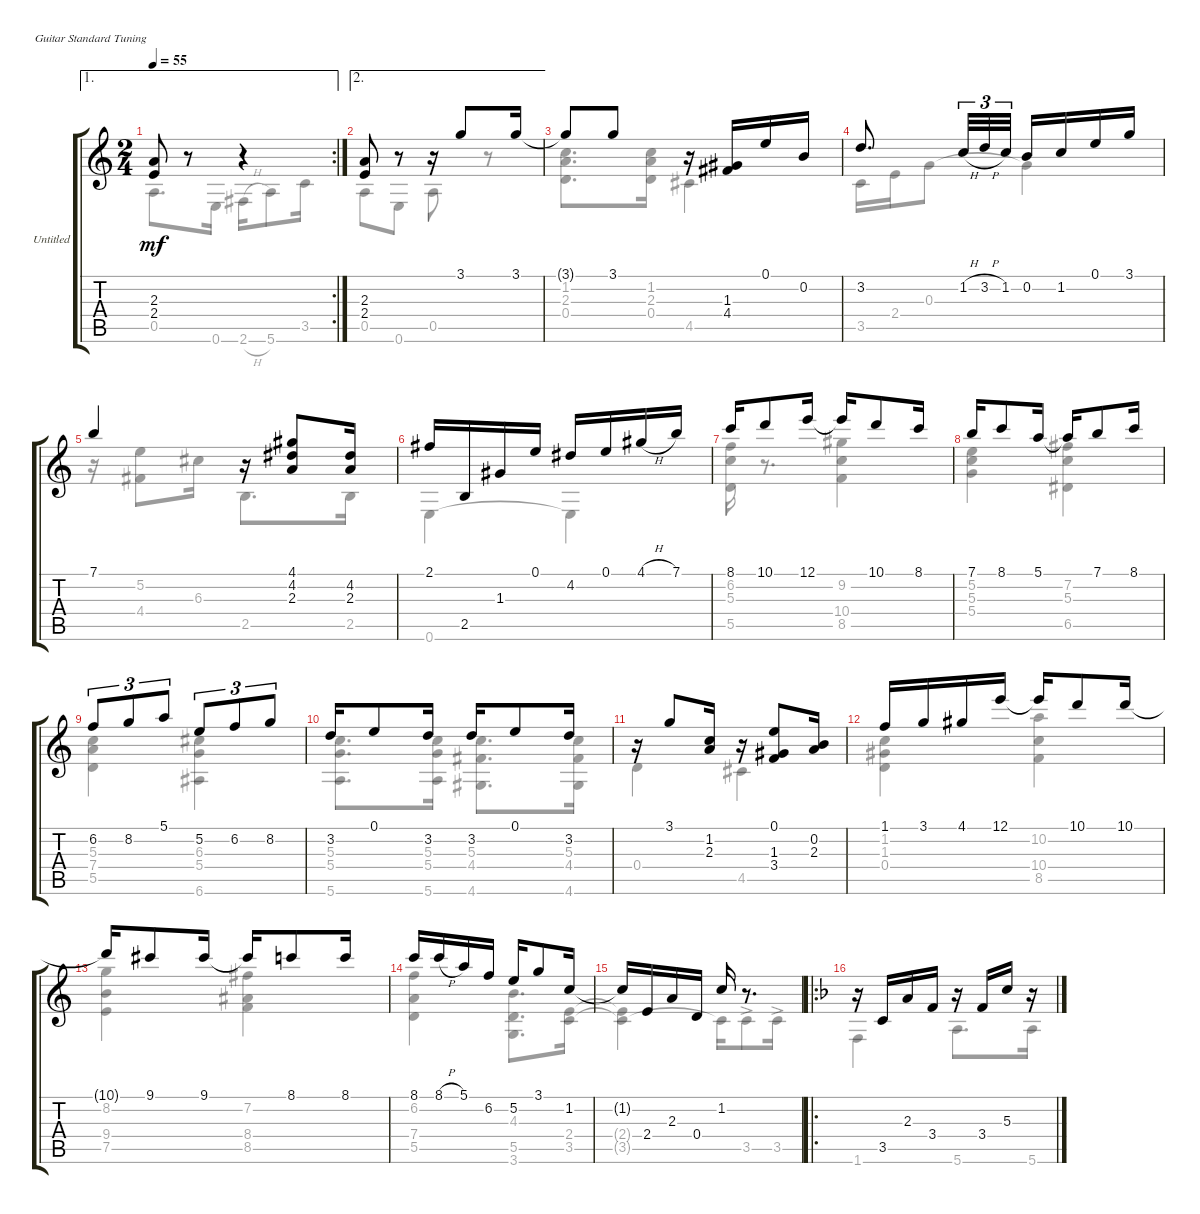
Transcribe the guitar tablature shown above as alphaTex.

\bracketExtendMode groupsimilarinstruments
\firstSystemTrackNameOrientation horizontal
\otherSystemsTrackNameOrientation horizontal
\track ("Untitled" "Untitled") {instrument acousticguitarnylon}
\staff {score tabs}
\tuning (E4 B3 G3 D3 A2 E2)
\voice
\ae 1
\rc 2
\ts (2 4)
\tempo 55
\clef g2
\ks c
(2.3 2.4).8{dy mf} r.8 r.4 |
\ae 2
(2.3 2.4).8 r.8 r.16 3.1.8 3.1.16 |
3.1{t}.8 3.1.8 r.16 (1.3 4.4).16 0.1.16 0.2.16 |
3.2.8{d} 1.2{h}.32{tu (3 2)} 3.2{h}.32{tu (3 2)} 1.2.32{tu (3 2)} 0.2.16 1.2.16 0.1.16 3.1.16 |
7.1.4 r.16 (4.1 4.2 2.3).8 (4.2 2.3).16 |
2.1.16 2.5.16 1.3.16 0.1.16 4.2.16 0.1.16 4.1{h}.16 7.1.16 |
8.1.16 10.1.8 12.1.16 12.1{t}.16 10.1.8 8.1.16 |
7.1.16 8.1.8 5.1.16 5.1{t}.16 7.1.8 8.1.16 |
6.2.8{tu (3 2)} 8.2.8{tu (3 2)} 5.1.8{tu (3 2)} 5.2.8{tu (3 2)} 6.2.8{tu (3 2)} 8.2.8{tu (3 2)} |
3.2.16 0.1.8 3.2.16 3.2.16 0.1.8 3.2.16 |
r.16 3.1.8 (1.2 2.3).16 r.16 (0.1 1.3 3.4).8 (0.2 2.3).16 |
1.1.16 3.1.16 4.1.16 12.1.16 12.1{t}.16 10.1.8 10.1.16 |
10.1{t}.16 9.1.8 9.1.16 9.1{t}.16 8.1.8 8.1.16 |
8.1.16 8.1{h}.16 5.1.16 6.2.16 5.2.16 3.1.8 1.2.16 |
1.2{t}.16 2.4.16 2.3.16 0.4.16 1.2.16 r.8{d} |
\ro
\ks f
r.16 3.5.16 2.3.16 3.4.16 r.16 3.4.16 5.3.16 r.16
\voice
\clef g2
\ottava regular
\simile none
\ks c
0.5.8{d dy mf} 0.6.16 2.6{h}.16 5.6.8 3.5.16 |
0.5.8 0.6.8 0.5.8 r.8 |
(1.2 2.3 0.4).8{d} (1.2 2.3 0.4).16 4.5.4 |
3.5.16 2.4.16 0.3.8 0.3{t}.4 |
r.16 (5.2 4.4).8 6.3.16 2.5.8{d} 2.5.16 |
0.6.4 0.6{t}.4 |
(6.2 5.3 5.5).16 r.8{d} (9.2 10.4 8.5).4 |
(5.2 5.3 5.4).4 (7.2 5.3 6.5).4 |
(5.3 7.4 5.5).4 (6.3 5.4 6.6).4 |
(5.3 5.4 5.6).8{d} (5.3 5.4 5.6).16 (5.3 4.4 4.6).8{d} (5.3 4.4 4.6).16 |
0.4.4 4.5.4 |
(1.2 1.3 0.4).4 (10.2 10.4 8.5).4 |
(8.2 9.4 7.5).4 (7.2 8.4 8.5).4 |
(6.2 7.4 5.5).4 (4.3 5.5 3.6).8{d} (2.4 3.5).16 |
(2.4{t} 3.5{t}).4 3.5{t}.16 3.5{ac}.8 3.5{ac}.16 |
\ks f
1.6.4 5.6.8{d} 5.6.16
